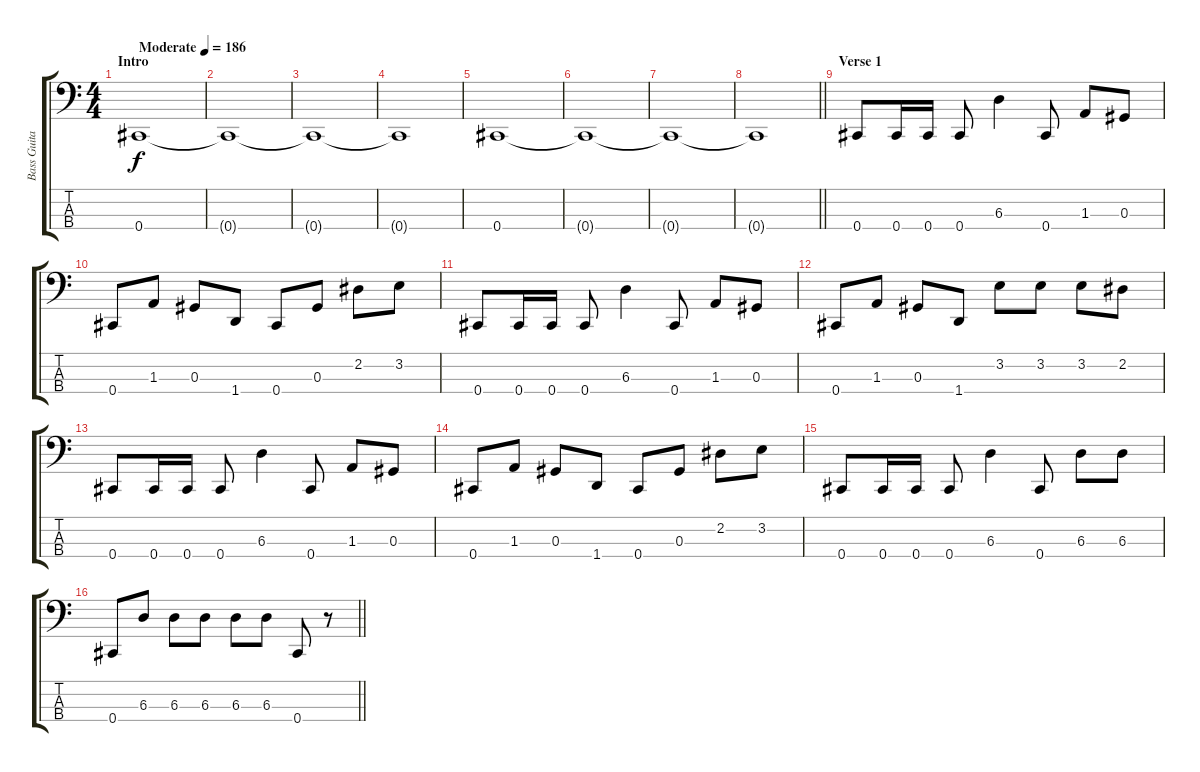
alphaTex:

\track ("Bass Guitar" "Bass Guita") {instrument electricbasspick}
\staff {score tabs}
\tuning (Gb2 Db2 Ab1 Db1) {hide}
\ts (4 4)
\section ("" "Intro")
\tempo (186 "Moderate")
\clef f4
\ks c
0.4.1{dy f instrument electricbasspick} |
0.4{t}.1 |
0.4{t}.1 |
0.4{t}.1 |
0.4.1 |
0.4{t}.1 |
0.4{t}.1 |
\barLineRight lightlight
0.4{t}.1 |
\section ("" "Verse 1")
0.4.8 0.4.16 0.4.16 0.4.8 6.3.4 0.4.8 1.3.8 0.3.8 |
0.4.8 1.3.8 0.3.8 1.4.8 0.4.8 0.3.8 2.2.8 3.2.8 |
0.4.8 0.4.16 0.4.16 0.4.8 6.3.4 0.4.8 1.3.8 0.3.8 |
0.4.8 1.3.8 0.3.8 1.4.8 3.2.8 3.2.8 3.2.8 2.2.8 |
0.4.8 0.4.16 0.4.16 0.4.8 6.3.4 0.4.8 1.3.8 0.3.8 |
0.4.8 1.3.8 0.3.8 1.4.8 0.4.8 0.3.8 2.2.8 3.2.8 |
0.4.8 0.4.16 0.4.16 0.4.8 6.3.4 0.4.8 6.3.8 6.3.8 |
\barLineRight lightlight
0.4.8 6.3.8 6.3.8 6.3.8 6.3.8 6.3.8 0.4.8 r.8
